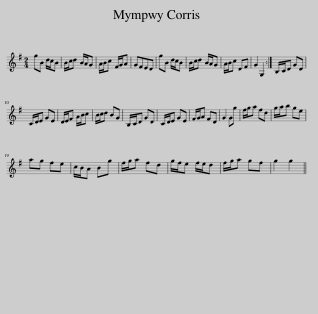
X:1
L:1/8
M:2/4
I:linebreak $
K:G
V:1 treble
V:1
 gB d/c/B | B/c/d B/A/G | A/B/c F/G/A | GFED | gB d/c/B | %5
 B/c/d B/A/G | A/B/c DF | G2 G,2 :| B,/C/D GD |$ C/D/E GE | %10
 D/E/F A/B/c | B/c/d BG | B,/C/D GD | C/D/E GE | F/G/A FD | %15
 G2 Gg | f/g/a fd | g/a/b ge |$ ag fe | c/B/A Bg | %20
 f/g/a fd | g/f/e f/e/d | f/g/a gf | g2 g2 || %24
